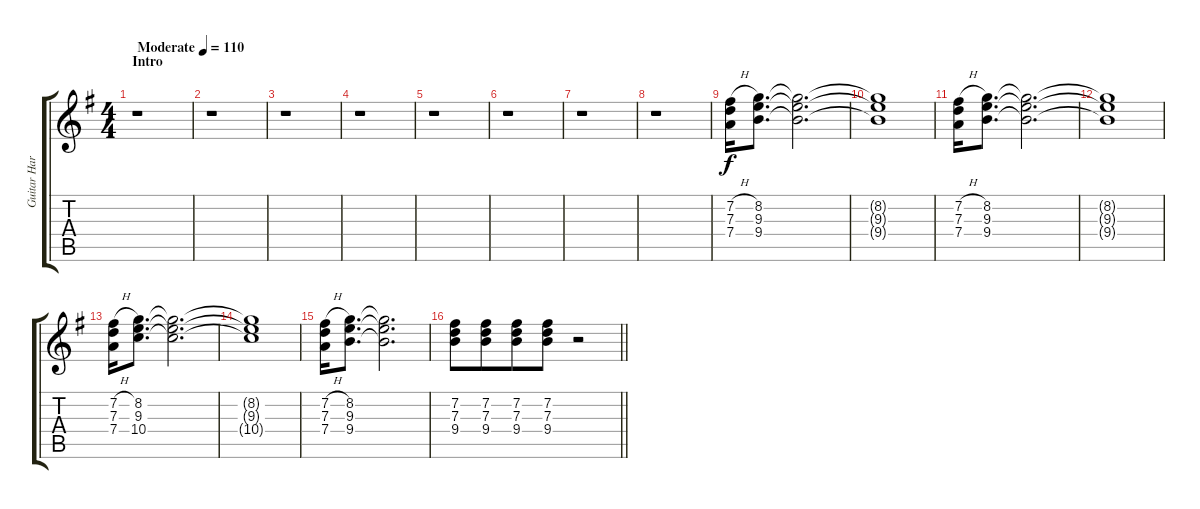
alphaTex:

\track ("Guitar Harmonies" "Guitar Har") {instrument overdrivenguitar}
\staff {score tabs}
\tuning (E4 B3 G3 D3 A2 E2) {hide}
\ts (4 4)
\section ("" "Intro")
\tempo (110 "Moderate")
\clef g2
\ks eminor
r.1{dy f instrument overdrivenguitar} |
r.1 |
r.1 |
r.1 |
r.1 |
r.1 |
r.1 |
r.1 |
(7.2{h} 7.3 7.4).16 (8.2 9.3 9.4).8{d} (8.2{t} 9.3{t} 9.4{t}).2{d} |
(8.2{t} 9.3{t} 9.4{t}).1 |
(7.2{h} 7.3 7.4).16 (8.2 9.3 9.4).8{d} (8.2{t} 9.3{t} 9.4{t}).2{d} |
(8.2{t} 9.3{t} 9.4{t}).1 |
(7.2{h} 7.3 7.4).16 (8.2 9.3 10.4).8{d} (8.2{t} 9.3{t} 10.4{t}).2{d} |
(8.2{t} 9.3{t} 10.4{t}).1 |
(7.2{h} 7.3 7.4).16 (8.2 9.3 9.4).8{d} (8.2{t} 9.3{t} 9.4{t}).2{d} |
\barLineRight lightlight
(7.2 7.3 9.4).8 (7.2 7.3 9.4).8{beam merge} (7.2 7.3 9.4).8 (7.2 7.3 9.4).8 r.2
